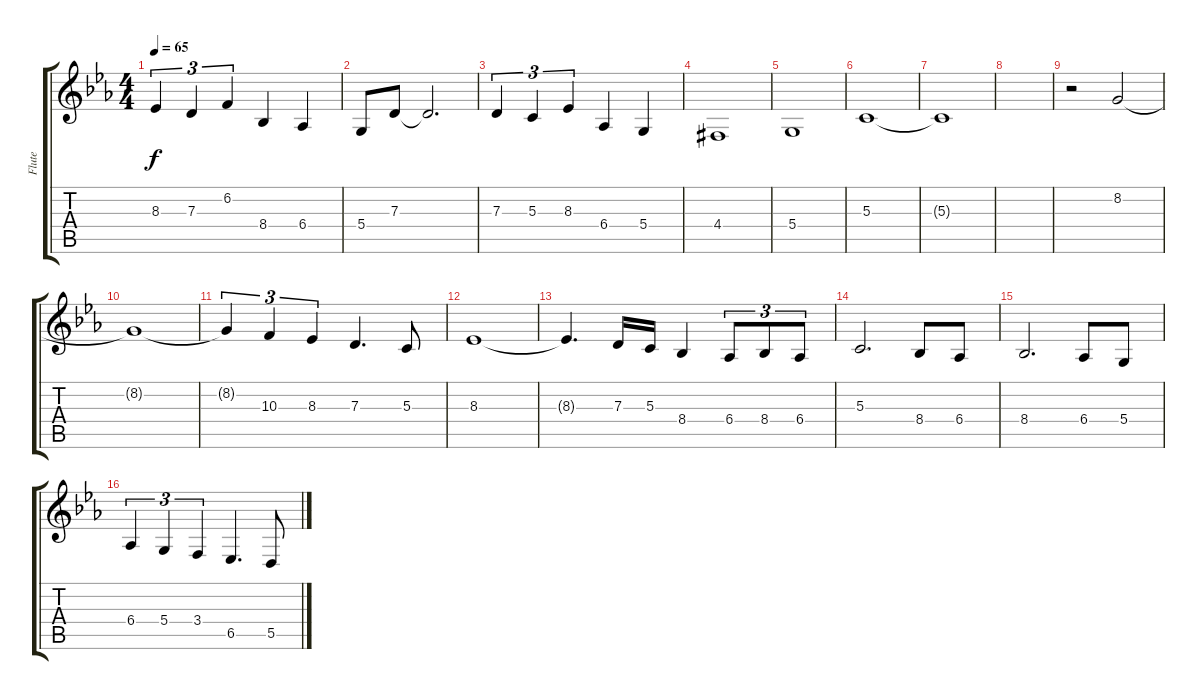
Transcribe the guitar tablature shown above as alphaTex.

\track ("Flute" "Flute") {instrument flute}
\staff {score tabs}
\tuning (E4 B3 G3 D3 A2 E2) {hide}
\ts (4 4)
\tempo 65
\clef g2
\ks cminor
8.3.4{tu (3 2) dy f} 7.3.4{tu (3 2)} 6.2.4{tu (3 2)} 8.4.4 6.4.4 |
5.4.8 7.3.8 7.3{t}.2{d} |
7.3.4{tu (3 2)} 5.3.4{tu (3 2)} 8.3.4{tu (3 2)} 6.4.4 5.4.4 |
4.4{acc #}.1 |
5.4.1 |
5.3.1 |
5.3{t}.1 |
|
r.2 8.2.2 |
8.2{t}.1 |
8.2{t}.4{tu (3 2)} 10.3.4{tu (3 2)} 8.3.4{tu (3 2)} 7.3.4{d} 5.3.8 |
8.3.1 |
8.3{t}.4{d} 7.3.16 5.3.16 8.4.4 6.4.8{tu (3 2)} 8.4.8{tu (3 2)} 6.4.8{tu (3 2)} |
5.3.2{d} 8.4.8 6.4.8 |
8.4.2{d} 6.4.8 5.4.8 |
6.4.4{tu (3 2)} 5.4.4{tu (3 2)} 3.4.4{tu (3 2)} 6.5.4{d} 5.5.8
